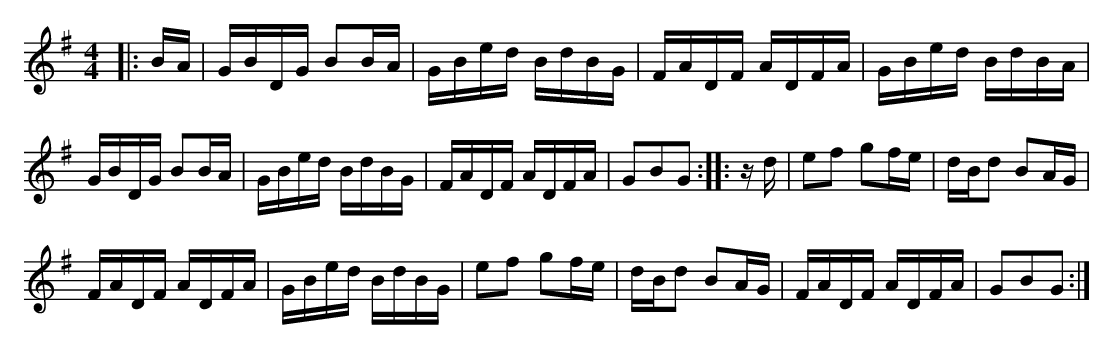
X:1
M:4/4
K:G
|:B/A/|G/B/D/G/ BB/A/|G/B/e/d/ B/d/B/G/|F/A/D/F/ A/D/F/A/|G/B/e/d/ B/d/B/A/|
G/B/D/G/ BB/A/|G/B/e/d/ B/d/B/G/|F/A/D/F/ A/D/F/A/|GBG:|:z/d/|ef gf/e/|d/B/d BA/G/|
F/A/D/F/ A/D/F/A/|G/B/e/d/ B/d/B/G/|ef gf/e/|d/B/d BA/G/|F/A/D/F/ A/D/F/A/|GBG:|
